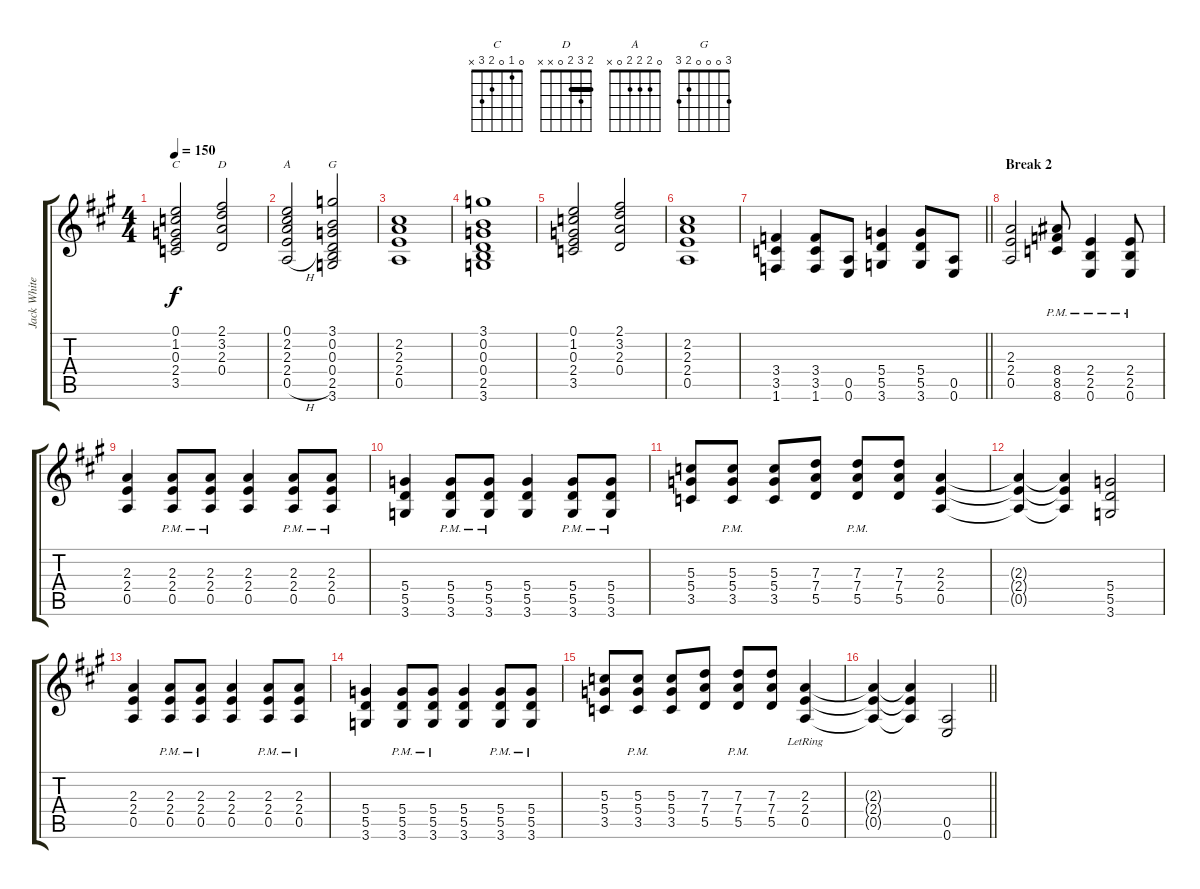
\track ("Jack White Guitar" "Jack White") {instrument overdrivenguitar}
\staff {score tabs}
\tuning (E4 B3 G3 D3 A2 E2) {hide}
\chord ("C" 0 1 0 2 3 x)
\chord ("D" 2 3 2 0 x x) {barre 2}
\chord ("A" 0 2 2 2 0 x)
\chord ("G" 3 0 0 0 2 3)
\ts (4 4)
\tempo 150
\clef g2
\ks a
(0.1 1.2 0.3 2.4 3.5).2{ch "C" dy f} (2.1 3.2 2.3 0.4).2{ch "D"} |
(0.1 2.2 2.3 2.4 0.5{h}).2{ch "A"} (3.1 0.2 0.3 0.4 2.5 3.6).2{ch "G"} |
(2.2 2.3 2.4 0.5).1 |
(3.1 0.2 0.3 0.4 2.5 3.6).1 |
(0.1 1.2 0.3 2.4 3.5).2 (2.1 3.2 2.3 0.4).2 |
(2.2 2.3 2.4 0.5).1 |
\barLineRight lightlight
(3.4 3.5 1.6).4 (3.4 3.5 1.6).8 (0.5 0.6).8 (5.4 5.5 3.6).4 (5.4 5.5 3.6).8 (0.5 0.6).8 |
\section ("" "Break 2")
(2.3 2.4 0.5).2 (8.4{pm} 8.5{pm} 8.6{pm}).8 (2.4{pm} 2.5{pm} 0.6{pm}).4 (2.4{pm} 2.5{pm} 0.6{pm}).8 |
(2.3 2.4 0.5).4 (2.3{pm} 2.4{pm} 0.5{pm}).8 (2.3{pm} 2.4{pm} 0.5{pm}).8 (2.3 2.4 0.5).4 (2.3{pm} 2.4{pm} 0.5{pm}).8 (2.3{pm} 2.4{pm} 0.5{pm}).8 |
(5.4 5.5 3.6).4 (5.4{pm} 5.5{pm} 3.6{pm}).8 (5.4{pm} 5.5{pm} 3.6{pm}).8 (5.4 5.5 3.6).4 (5.4{pm} 5.5{pm} 3.6{pm}).8 (5.4{pm} 5.5{pm} 3.6{pm}).8 |
(5.3 5.4 3.5).8 (5.3{pm} 5.4{pm} 3.5{pm}).8 (5.3 5.4 3.5).8 (7.3 7.4 5.5).8 (7.3{pm} 7.4{pm} 5.5{pm}).8 (7.3 7.4 5.5).8 (2.3 2.4 0.5).4 |
(2.3{t} 2.4{t} 0.5{t}).4 (2.3{t} 2.4{t} 0.5{t}).4 (5.4 5.5 3.6).2 |
(2.3 2.4 0.5).4 (2.3{pm} 2.4{pm} 0.5{pm}).8 (2.3{pm} 2.4{pm} 0.5{pm}).8 (2.3 2.4 0.5).4 (2.3{pm} 2.4{pm} 0.5{pm}).8 (2.3{pm} 2.4{pm} 0.5{pm}).8 |
(5.4 5.5 3.6).4 (5.4{pm} 5.5{pm} 3.6{pm}).8 (5.4{pm} 5.5{pm} 3.6{pm}).8 (5.4 5.5 3.6).4 (5.4{pm} 5.5{pm} 3.6{pm}).8 (5.4{pm} 5.5{pm} 3.6{pm}).8 |
(5.3 5.4 3.5).8 (5.3{pm} 5.4{pm} 3.5{pm}).8 (5.3 5.4 3.5).8 (7.3 7.4 5.5).8 (7.3{pm} 7.4{pm} 5.5{pm}).8 (7.3 7.4 5.5).8 (2.3{lr} 2.4{lr} 0.5{lr}).4 |
\barLineRight lightlight
(2.3{t} 2.4{t} 0.5{t}).4 (2.3{t} 2.4{t} 0.5{t}).4 (0.5 0.6).2
